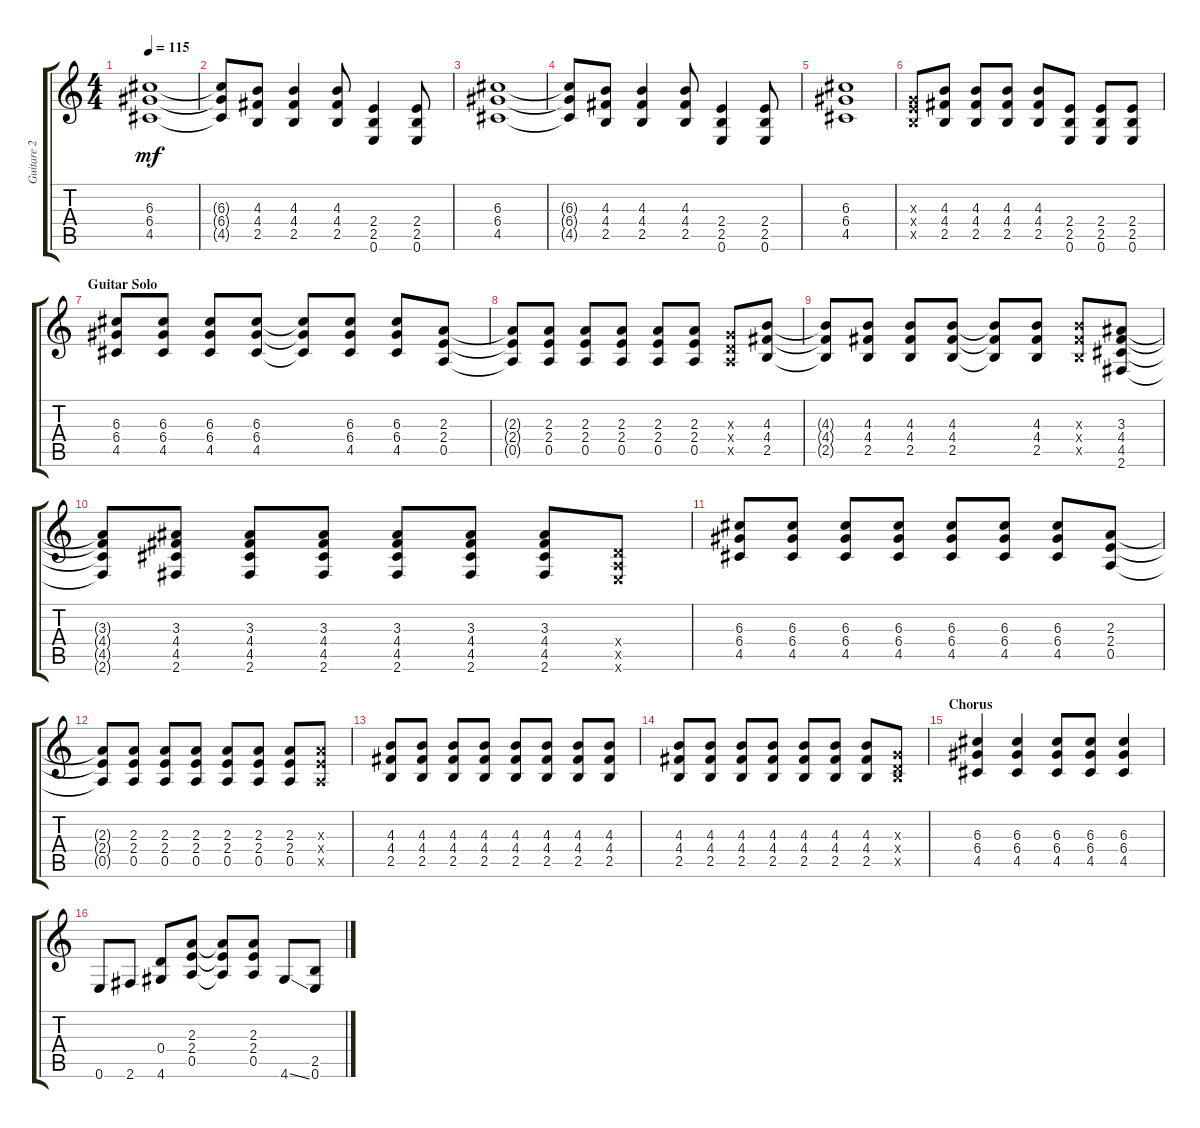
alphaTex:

\track ("Guitare 2" "Guitare 2") {instrument distortionguitar}
\staff {score tabs}
\tuning (E4 B3 G3 D3 A2 E2) {hide}
\ts (4 4)
\tempo 115
\clef g2
\ks c
(6.3 6.4 4.5).1{dy mf} |
(6.3{t} 6.4{t} 4.5{t}).8 (4.3 4.4 2.5).8 (4.3 4.4 2.5).4 (4.3 4.4 2.5).8 (2.4 2.5 0.6).4 (2.4 2.5 0.6).8 |
(6.3 6.4 4.5).1 |
(6.3{t} 6.4{t} 4.5{t}).8 (4.3 4.4 2.5).8 (4.3 4.4 2.5).4 (4.3 4.4 2.5).8 (2.4 2.5 0.6).4 (2.4 2.5 0.6).8 |
(6.3 6.4 4.5).1 |
(0.3{x} 2.4{x} 2.5{x}).8 (4.3 4.4 2.5).8 (4.3 4.4 2.5).8 (4.3 4.4 2.5).8 (4.3 4.4 2.5).8 (2.4 2.5 0.6).8 (2.4 2.5 0.6).8 (2.4 2.5 0.6).8 |
\section ("" "Guitar Solo")
(6.3 6.4 4.5).8 (6.3 6.4 4.5).8 (6.3 6.4 4.5).8 (6.3 6.4 4.5).8 (6.3{t} 6.4{t} 4.5{t}).8 (6.3 6.4 4.5).8 (6.3 6.4 4.5).8 (2.3 2.4 0.5).8 |
(2.3{t} 2.4{t} 0.5{t}).8 (2.3 2.4 0.5).8 (2.3 2.4 0.5).8 (2.3 2.4 0.5).8 (2.3 2.4 0.5).8 (2.3 2.4 0.5).8 (0.3{x} 0.4{x} 0.5{x}).8 (4.3 4.4 2.5).8 |
(4.3{t} 4.4{t} 2.5{t}).8 (4.3 4.4 2.5).8 (4.3 4.4 2.5).8 (4.3 4.4 2.5).8 (4.3{t} 4.4{t} 2.5{t}).8 (4.3 4.4 2.5).8 (4.3{x} 4.4{x} 2.5{x}).8 (3.3 4.4 4.5 2.6).8 |
(3.3{t} 4.4{t} 4.5{t} 2.6{t}).8 (3.3 4.4 4.5 2.6).8 (3.3 4.4 4.5 2.6).8 (3.3 4.4 4.5 2.6).8 (3.3 4.4 4.5 2.6).8 (3.3 4.4 4.5 2.6).8 (3.3 4.4 4.5 2.6).8 (0.4{x} 0.5{x} 0.6{x}).8 |
(6.3 6.4 4.5).8 (6.3 6.4 4.5).8 (6.3 6.4 4.5).8 (6.3 6.4 4.5).8 (6.3 6.4 4.5).8 (6.3 6.4 4.5).8 (6.3 6.4 4.5).8 (2.3 2.4 0.5).8 |
(2.3{t} 2.4{t} 0.5{t}).8 (2.3 2.4 0.5).8 (2.3 2.4 0.5).8 (2.3 2.4 0.5).8 (2.3 2.4 0.5).8 (2.3 2.4 0.5).8 (2.3 2.4 0.5).8 (2.3{x} 2.4{x} 0.5{x}).8 |
(4.3 4.4 2.5).8 (4.3 4.4 2.5).8 (4.3 4.4 2.5).8 (4.3 4.4 2.5).8 (4.3 4.4 2.5).8 (4.3 4.4 2.5).8 (4.3 4.4 2.5).8 (4.3 4.4 2.5).8 |
(4.3 4.4 2.5).8 (4.3 4.4 2.5).8 (4.3 4.4 2.5).8 (4.3 4.4 2.5).8 (4.3 4.4 2.5).8 (4.3 4.4 2.5).8 (4.3 4.4 2.5).8 (0.3{x} 0.4{x} 2.5{x}).8 |
\section ("" "Chorus")
(6.3 6.4 4.5).4 (6.3 6.4 4.5).4 (6.3 6.4 4.5).8 (6.3 6.4 4.5).8 (6.3 6.4 4.5).4 |
0.6.8 2.6.8 (0.4 4.6).8 (2.3 2.4 0.5).8 (2.3{t} 2.4{t} 0.5{t}).8 (2.3 2.4 0.5).8 4.6{ss}.8 (2.5 0.6).8
